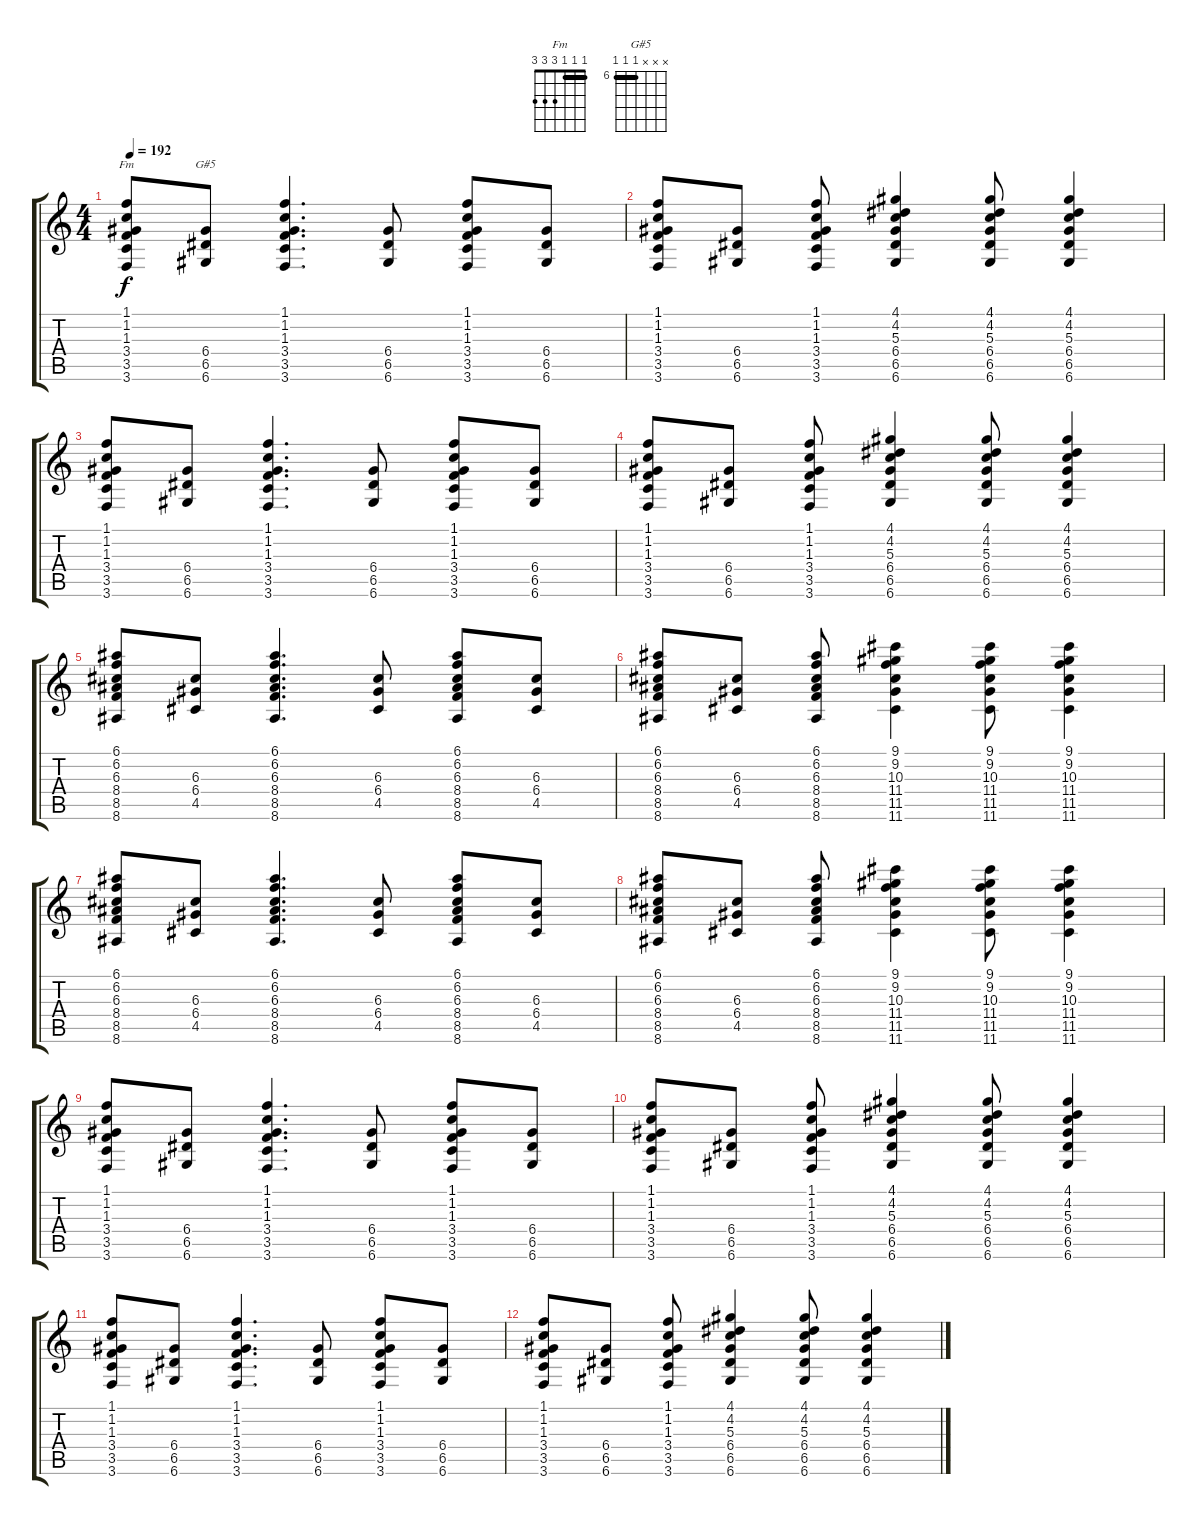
\track "" {instrument distortionguitar}
\staff {score tabs}
\tuning (E4 B3 G3 D3 A2 D2) {hide}
\chord ("Fm" 1 1 1 3 3 3) {barre 1}
\chord ("G#5" x x x 6 6 6) {firstfret 6 barre 6}
\ts (4 4)
\tempo 192
\clef g2
\ks c
(1.1 1.2 1.3 3.4 3.5 3.6).8{ch "Fm" dy f} (6.4 6.5 6.6).8{ch "G#5"} (1.1 1.2 1.3 3.4 3.5 3.6).4{d} (6.4 6.5 6.6).8 (1.1 1.2 1.3 3.4 3.5 3.6).8 (6.4 6.5 6.6).8 |
(1.1 1.2 1.3 3.4 3.5 3.6).8 (6.4 6.5 6.6).8 (1.1 1.2 1.3 3.4 3.5 3.6).8 (4.1 4.2 5.3 6.4 6.5 6.6).4 (4.1 4.2 5.3 6.4 6.5 6.6).8 (4.1 4.2 5.3 6.4 6.5 6.6).4 |
(1.1 1.2 1.3 3.4 3.5 3.6).8 (6.4 6.5 6.6).8 (1.1 1.2 1.3 3.4 3.5 3.6).4{d} (6.4 6.5 6.6).8 (1.1 1.2 1.3 3.4 3.5 3.6).8 (6.4 6.5 6.6).8 |
(1.1 1.2 1.3 3.4 3.5 3.6).8 (6.4 6.5 6.6).8 (1.1 1.2 1.3 3.4 3.5 3.6).8 (4.1 4.2 5.3 6.4 6.5 6.6).4 (4.1 4.2 5.3 6.4 6.5 6.6).8 (4.1 4.2 5.3 6.4 6.5 6.6).4 |
(6.1 6.2 6.3 8.4 8.5 8.6).8 (6.3 6.4 4.5).8 (6.1 6.2 6.3 8.4 8.5 8.6).4{d} (6.3 6.4 4.5).8 (6.1 6.2 6.3 8.4 8.5 8.6).8 (6.3 6.4 4.5).8 |
(6.1 6.2 6.3 8.4 8.5 8.6).8 (6.3 6.4 4.5).8 (6.1 6.2 6.3 8.4 8.5 8.6).8 (9.1 9.2 10.3 11.4 11.5 11.6).4 (9.1 9.2 10.3 11.4 11.5 11.6).8 (9.1 9.2 10.3 11.4 11.5 11.6).4 |
(6.1 6.2 6.3 8.4 8.5 8.6).8 (6.3 6.4 4.5).8 (6.1 6.2 6.3 8.4 8.5 8.6).4{d} (6.3 6.4 4.5).8 (6.1 6.2 6.3 8.4 8.5 8.6).8 (6.3 6.4 4.5).8 |
(6.1 6.2 6.3 8.4 8.5 8.6).8 (6.3 6.4 4.5).8 (6.1 6.2 6.3 8.4 8.5 8.6).8 (9.1 9.2 10.3 11.4 11.5 11.6).4 (9.1 9.2 10.3 11.4 11.5 11.6).8 (9.1 9.2 10.3 11.4 11.5 11.6).4 |
(1.1 1.2 1.3 3.4 3.5 3.6).8 (6.4 6.5 6.6).8 (1.1 1.2 1.3 3.4 3.5 3.6).4{d} (6.4 6.5 6.6).8 (1.1 1.2 1.3 3.4 3.5 3.6).8 (6.4 6.5 6.6).8 |
(1.1 1.2 1.3 3.4 3.5 3.6).8 (6.4 6.5 6.6).8 (1.1 1.2 1.3 3.4 3.5 3.6).8 (4.1 4.2 5.3 6.4 6.5 6.6).4 (4.1 4.2 5.3 6.4 6.5 6.6).8 (4.1 4.2 5.3 6.4 6.5 6.6).4 |
(1.1 1.2 1.3 3.4 3.5 3.6).8 (6.4 6.5 6.6).8 (1.1 1.2 1.3 3.4 3.5 3.6).4{d} (6.4 6.5 6.6).8 (1.1 1.2 1.3 3.4 3.5 3.6).8 (6.4 6.5 6.6).8 |
(1.1 1.2 1.3 3.4 3.5 3.6).8 (6.4 6.5 6.6).8 (1.1 1.2 1.3 3.4 3.5 3.6).8 (4.1 4.2 5.3 6.4 6.5 6.6).4 (4.1 4.2 5.3 6.4 6.5 6.6).8 (4.1 4.2 5.3 6.4 6.5 6.6).4
